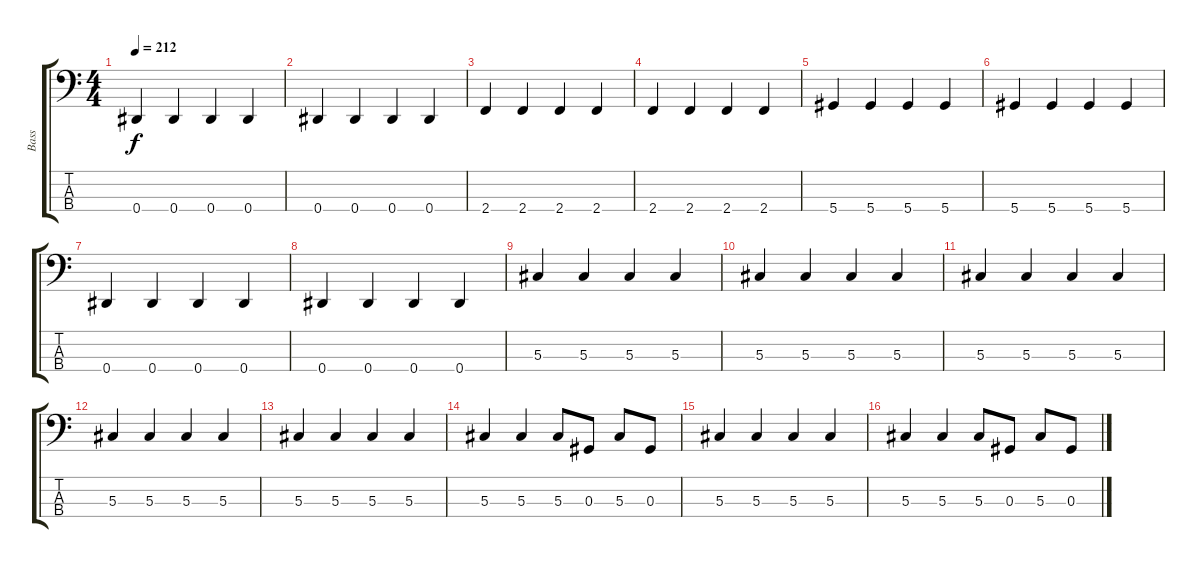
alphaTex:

\track ("Bass" "Bass") {instrument acousticguitarnylon}
\staff {score tabs}
\tuning (E2 Db2 Ab1 Eb1) {hide}
\ts (4 4)
\tempo 212
\clef f4
\ks c
0.4.4{dy f} 0.4.4 0.4.4 0.4.4 |
0.4.4 0.4.4 0.4.4 0.4.4 |
2.4.4 2.4.4 2.4.4 2.4.4 |
2.4.4 2.4.4 2.4.4 2.4.4 |
5.4.4 5.4.4 5.4.4 5.4.4 |
5.4.4 5.4.4 5.4.4 5.4.4 |
0.4.4 0.4.4 0.4.4 0.4.4 |
0.4.4 0.4.4 0.4.4 0.4.4 |
5.3.4 5.3.4 5.3.4 5.3.4 |
5.3.4 5.3.4 5.3.4 5.3.4 |
5.3.4 5.3.4 5.3.4 5.3.4 |
5.3.4 5.3.4 5.3.4 5.3.4 |
5.3.4 5.3.4 5.3.4 5.3.4 |
5.3.4 5.3.4 5.3.8 0.3.8 5.3.8 0.3.8 |
5.3.4 5.3.4 5.3.4 5.3.4 |
5.3.4 5.3.4 5.3.8 0.3.8 5.3.8 0.3.8
